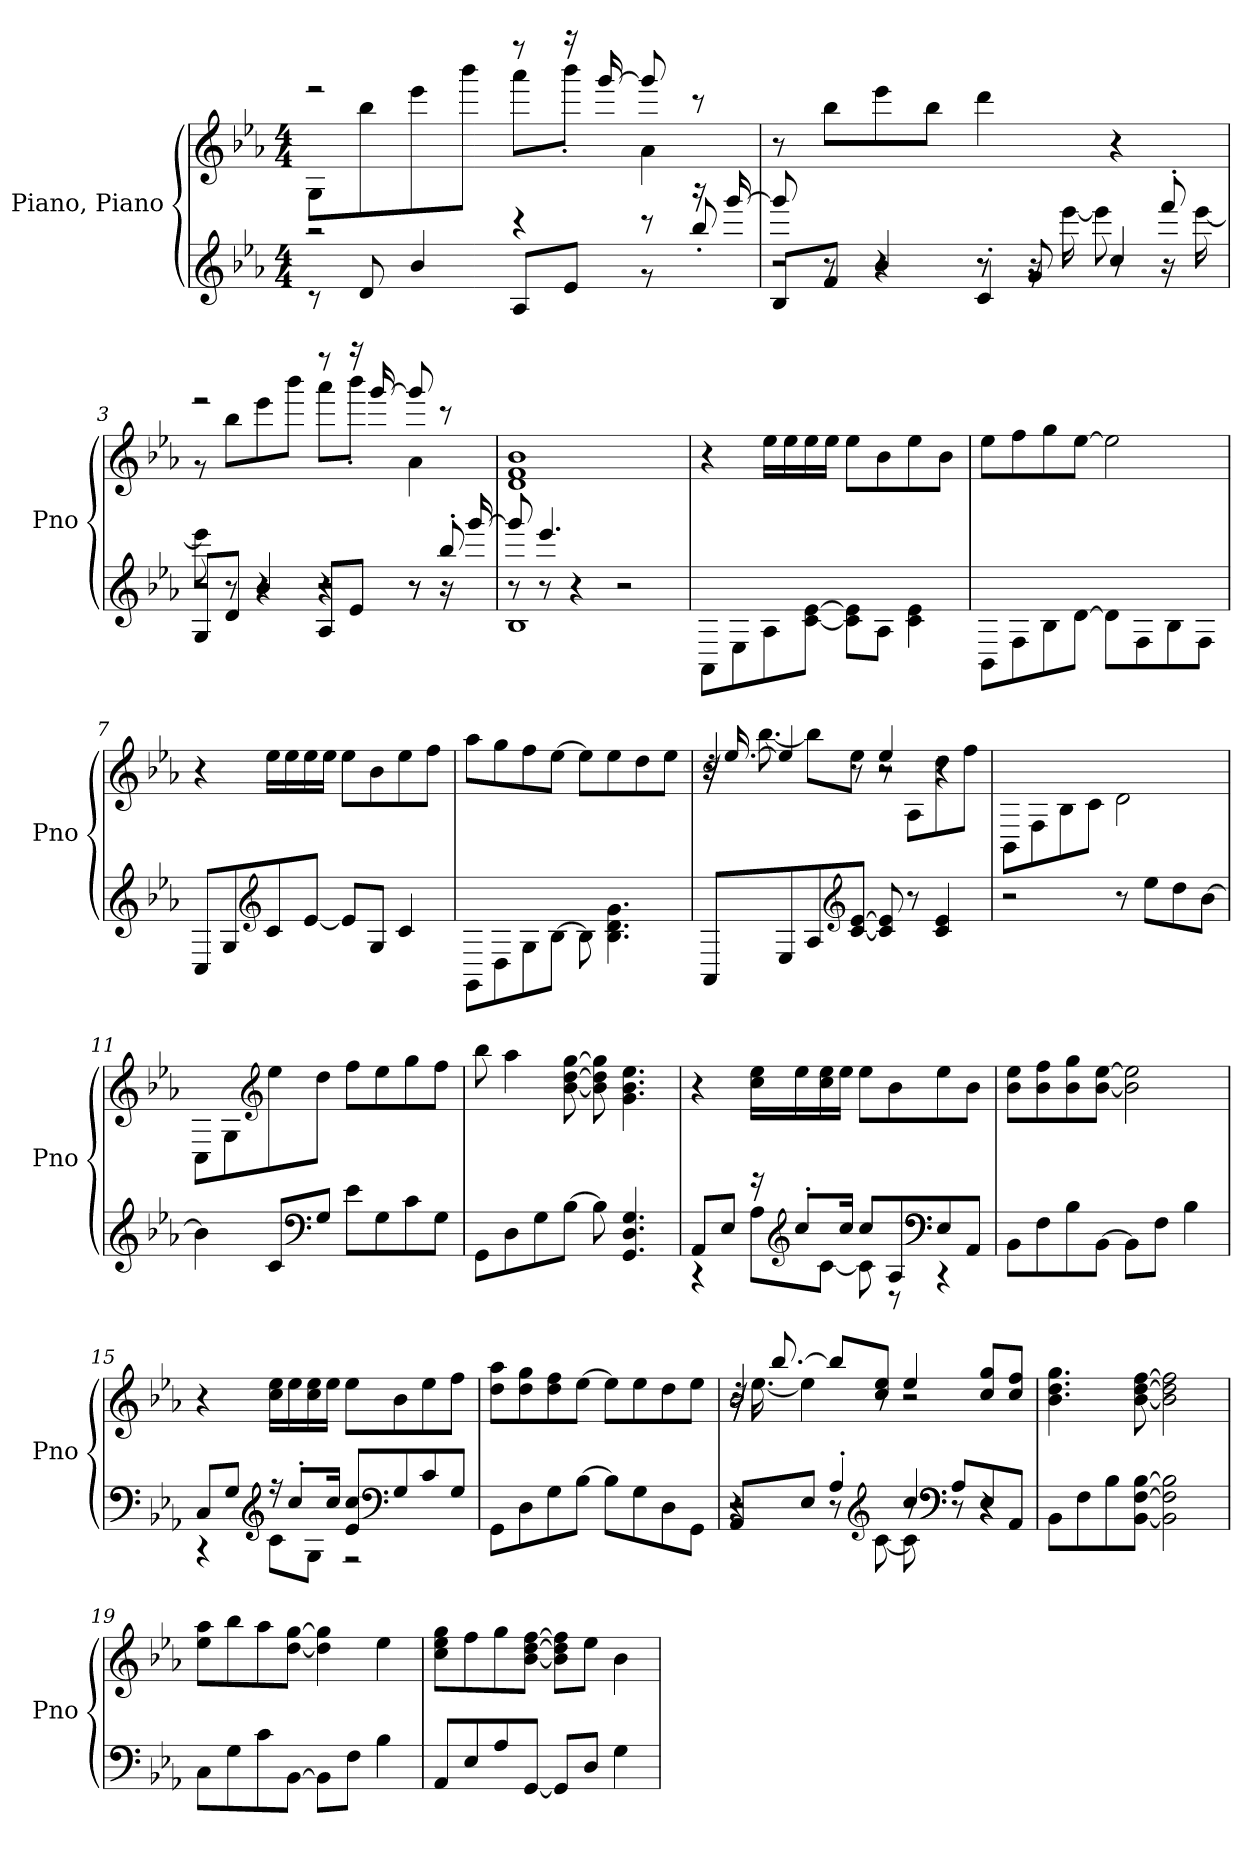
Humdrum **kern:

**kern	**kern
*part1	*part1
*staff2	*staff1
*I"Piano, Piano	*
*I'Pno	*
*clefG2	*clefG2
*k[b-e-a-]	*k[b-e-a-]
*M4/4	*M4/4
*MM105	*MM105
=1	=1
*^	*^
2r	8r	2r	8G\L
.	8d/	.	8bb-\
.	4b-/	.	8eee-\
.	.	.	8bbb-\J
4r	8A-/L	8r	8aaa-\L
.	8e-/J	16r	8bbb-'\J
.	.	[16ggg/	.
8r	8r	8ggg/]	4a-\
16r	8bb-'/	8r	.
[16ggg/	.	.	.
*	*	*v	*v
=2	=2	=2
*	*^	*
8ggg/]	2r	8B-/L	8r
8r	.	8f/J	8bb-\L
4r	.	4b-/	8eee-\
.	.	.	8bb-\J
8r	8r	4c'/	4ddd\
8g/	16r	.	.
.	[16eee-\	.	.
4cc/	8eee-\]	8r	4r
.	16r	8fff'/	.
.	[16eee-\	.	.
=3	=3	=3	=3
*	*	*	*^
2r	8eee-\]	8G/L	2r	8r
.	8r	8d/J	.	8bb-\L
.	4r	4b-/	.	8eee-\
.	.	.	.	8bbb-\J
4r	2r	8A-/L	8r	8aaa-\L
.	.	8e-/J	16r	8bbb-'\J
.	.	.	[16ggg/	.
8r	.	8r	8ggg/]	4a-\
16r	.	8bb-'/	8r	.
[16ggg/	.	.	.	.
*	*	*	*v	*v
=4	=4	=4	=4
8ggg/]	1B-	8r	1d 1f 1b-
8r	.	4.eee-/	.
4r	.	.	.
2r	.	2r	.
*v	*v	*v	*
!!LO:LB:g=z
=5	=5
8AA-\L	4r
8E-\	.
8A-\	16ee-\LL
.	16ee-\
[8c\ [8e-\J	16ee-\
.	16ee-\JJ
8c\] 8e-\]L	8ee-\L
8A-\J	8b-\
4c\ 4e-\	8ee-\
.	8b-\J
=6	=6
8BB-\L	8ee-\L
8F\	8ff\
8B-\	8gg\
[8d\J	[8ee-\J
8d\L]	2ee-\]
8F\	.
8B-\	.
8F\J	.
=7	=7
8C/L	4r
8G/	.
*clefG2	*
8c/	16ee-\LL
.	16ee-\
[8e-/J	16ee-\
.	16ee-\JJ
8e-/L]	8ee-\L
8G/J	8b-\
4c/	8ee-\
.	8ff\J
=8	=8
8GG\L	8aa-\L
8D\	8gg\
8G\	8ff\
[8B-\J	[8ee-\J
8B-\]	8ee-\L]
4.B-\ 4.d\ 4.g\	8ee-\
.	8dd\
.	8ee-\J
!!LO:LB:g=z
=9	=9
*	*^
*	*	*^
8AA-/L	32r	16r	2cc/
.	[16.ee-/	.	.
.	.	[8.bb-\	.
8E-/	4ee-/]	.	.
8A-/	.	8bb-\L]	.
*clefG2	*	*	*
[8c/ [8e-/J	8r	8ee-\J	.
8c/] 8e-/]	4ee-/	8r	2r
8r	.	8A-\L	.
4c/ 4e-/	4r	8dd\	.
.	.	8ff\J	.
*	*v	*v	*v
=10	=10
2r	8BB-\L
.	8F\
.	8B-\
.	8c\J
8r	2d\
8ee-\L	.
8dd\	.
[8b-\J	.
=11	=11
4b-\]	8C\L
.	8G\
*	*clefG2
8c/L	8ee-\
*clefF4	*
8G/J	8dd\J
8e-\L	8ff\L
8G\	8ee-\
8c\	8gg\
8G\J	8ff\J
=12	=12
8GG\L	8bb-\
8D\	4aa-\
8G\	.
[8B-\J	[8b-\ [8dd\ [8gg\
8B-\]	8b-\] 8dd\] 8gg\]
4.GG/ 4.D/ 4.G/	4.g\ 4.b-\ 4.ee-\
!!LO:LB:g=z
=13	=13
*^	*
8AA-/L	4r	4r
8E-/J	.	.
16r	8A-\L	16cc\ 16ee-\LL
*clefG2	*	*
8cc'/L	.	16ee-\
.	[8c\J	16cc\ 16ee-\
16cc/Jk	.	16ee-\JJ
8cc/L	8c\]	8ee-\L
8A-/	8r	8b-\
*clefF4	*	*
8E-/	4r	8ee-\
8AA-/J	.	8b-\J
*v	*v	*
=14	=14
8BB-\L	8b-\ 8ee-\L
8F\	8b-\ 8ff\
8B-\	8b-\ 8gg\
[8BB-\J	[8b-\ [8ee-\J
8BB-\L]	2b-\] 2ee-\]
8F\J	.
4B-\	.
=15	=15
*^	*
8C/L	4r	4r
8G/J	.	.
*clefG2	*	*
16r	8c\L	16cc\ 16ee-\LL
8cc'/L	.	16ee-\
.	8G\J	16cc\ 16ee-\
16cc/Jk	.	16ee-\JJ
8e-/ 8cc/L	2r	8ee-\L
*clefF4	*	*
8G/	.	8b-\
8c/	.	8ee-\
8G/J	.	8ff\J
*v	*v	*
=16	=16
8GG\L	8dd\ 8aa-\L
8D\	8dd\ 8gg\
8G\	8dd\ 8ff\
[8B-\J	[8ee-\J
8B-\L]	8ee-\L]
8G\	8ee-\
8D\	8dd\
8GG\J	8ee-\J
!!LO:LB:g=z
=17	=17
*^	*^
*	*^	*	*^
2r	4r	8AA-/L	16r	32r	2b-/
.	.	.	.	[16.ee-\	.
.	.	.	[8.bb-/	.	.
.	.	8E-/J	.	4ee-\]	.
.	8r	4A-'/	8bb-/L]	.	.
*clefG2	*	*	*	*	*
.	[8c\	.	8cc/ 8ee-/J	8r	.
4cc/	8c\]	8r	4ee-/	2r	2r
*clefF4	*	*	*	*	*
.	8r	8A-/L	.	.	.
4r	4r	8E-/	8cc/ 8gg/L	.	.
.	.	8AA-/J	8cc/ 8ff/J	.	.
*v	*v	*v	*	*	*
*	*v	*v	*v
=18	=18
8BB-\L	4.b-\ 4.dd\ 4.gg\
8F\	.
8B-\	.
[8BB-\ [8F\ [8B-\J	[8b-\ [8dd\ [8ff\
2BB-\] 2F\] 2B-\]	2b-\] 2dd\] 2ff\]
=19	=19
8C\L	8ee-\ 8aa-\L
8G\	8bb-\
8c\	8aa-\
[8BB-\J	[8dd\ [8gg\J
8BB-\L]	4dd\] 4gg\]
8F\J	.
4B-\	4ee-\
=20	=20
8AA-/L	8cc\ 8ee-\ 8gg\L
8E-/	8ff\
8A-/	8gg\
[8GG/J	[8b-\ [8dd\ [8ff\J
8GG/L]	8b-\] 8dd\] 8ff\]L
8D/J	8ee-\J
4G\	4b-\
=	=
*-	*-
